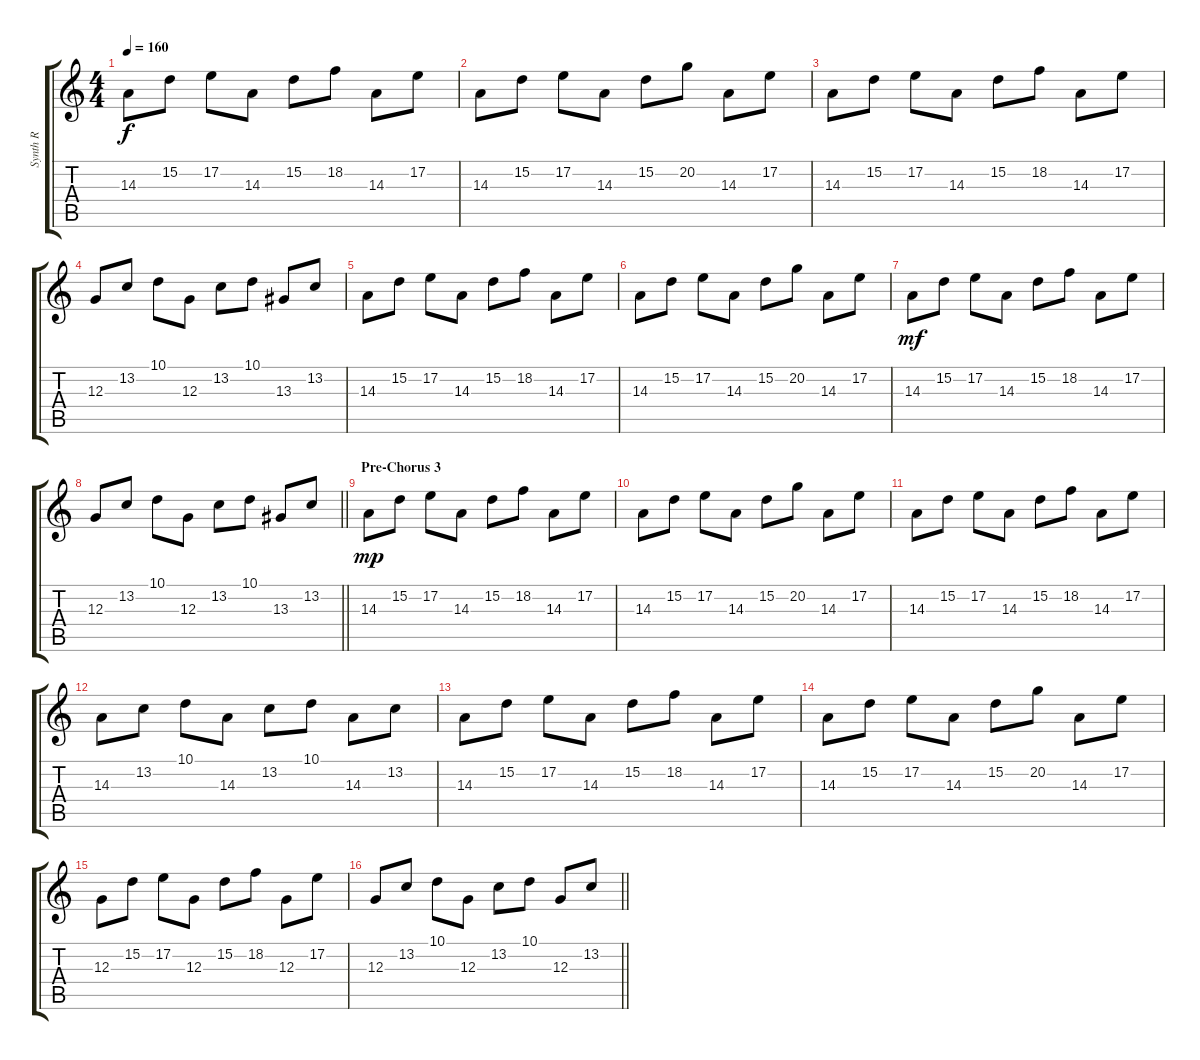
\track ("Synth R" "Synth R") {instrument pad1newage}
\staff {score tabs}
\tuning (E4 B3 G3 D3 A2 E2) {hide}
\ts (4 4)
\tempo 160
\clef g2
\ks c
14.3.8{dy f} 15.2.8 17.2.8 14.3.8 15.2.8 18.2.8 14.3.8 17.2.8 |
14.3.8 15.2.8 17.2.8 14.3.8 15.2.8 20.2.8 14.3.8 17.2.8 |
14.3.8 15.2.8 17.2.8 14.3.8 15.2.8 18.2.8 14.3.8 17.2.8 |
12.3.8 13.2.8 10.1.8 12.3.8 13.2.8 10.1.8 13.3.8 13.2.8 |
14.3.8 15.2.8 17.2.8 14.3.8 15.2.8 18.2.8 14.3.8 17.2.8 |
14.3.8 15.2.8 17.2.8 14.3.8 15.2.8 20.2.8 14.3.8 17.2.8 |
14.3.8{dy mf} 15.2.8 17.2.8 14.3.8 15.2.8 18.2.8 14.3.8 17.2.8 |
\barLineRight lightlight
12.3.8 13.2.8 10.1.8 12.3.8 13.2.8 10.1.8 13.3.8 13.2.8 |
\section ("" "Pre-Chorus 3")
14.3.8{dy mp} 15.2.8 17.2.8 14.3.8 15.2.8 18.2.8 14.3.8 17.2.8 |
14.3.8 15.2.8 17.2.8 14.3.8 15.2.8 20.2.8 14.3.8 17.2.8 |
14.3.8 15.2.8 17.2.8 14.3.8 15.2.8 18.2.8 14.3.8 17.2.8 |
14.3.8 13.2.8 10.1.8 14.3.8 13.2.8 10.1.8 14.3.8 13.2.8 |
14.3.8 15.2.8 17.2.8 14.3.8 15.2.8 18.2.8 14.3.8 17.2.8 |
14.3.8 15.2.8 17.2.8 14.3.8 15.2.8 20.2.8 14.3.8 17.2.8 |
12.3.8 15.2.8 17.2.8 12.3.8 15.2.8 18.2.8 12.3.8 17.2.8 |
\barLineRight lightlight
12.3.8 13.2.8 10.1.8 12.3.8 13.2.8 10.1.8 12.3.8 13.2.8
